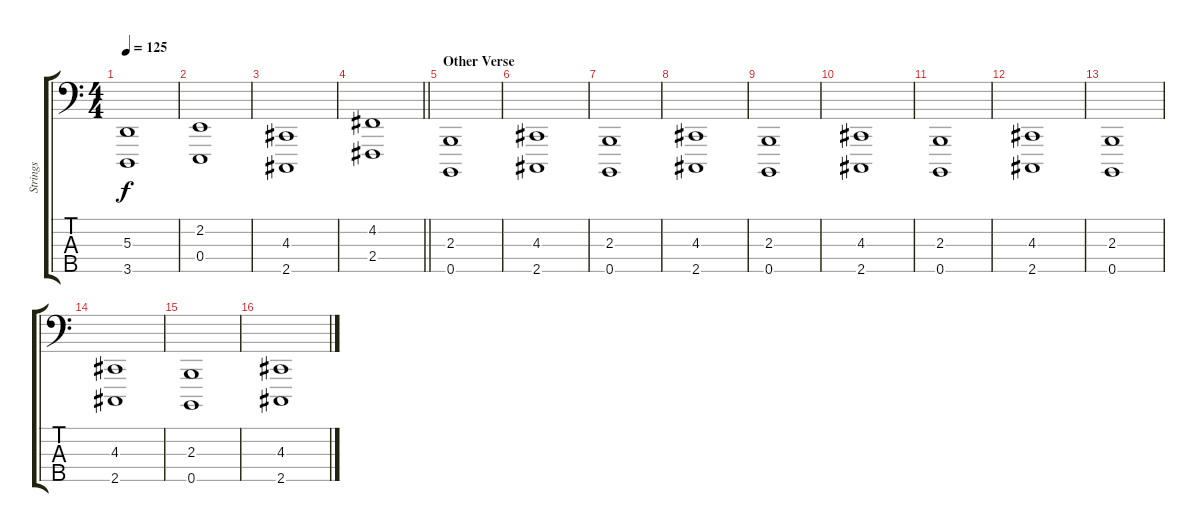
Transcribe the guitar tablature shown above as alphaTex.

\track ("Strings" "Strings") {instrument stringensemble1}
\staff {score tabs}
\tuning (G2 D2 A1 E1 B0) {hide}
\ts (4 4)
\tempo 125
\clef f4
\ks c
(5.3 3.5).1{dy f} |
(2.2 0.4).1 |
(4.3 2.5).1 |
\barLineRight lightlight
(4.2 2.4).1 |
\section ("" "Other Verse ")
(2.3 0.5).1 |
(4.3 2.5).1 |
(2.3 0.5).1 |
(4.3 2.5).1 |
(2.3 0.5).1 |
(4.3 2.5).1 |
(2.3 0.5).1 |
(4.3 2.5).1 |
(2.3 0.5).1 |
(4.3 2.5).1 |
(2.3 0.5).1 |
(4.3 2.5).1
